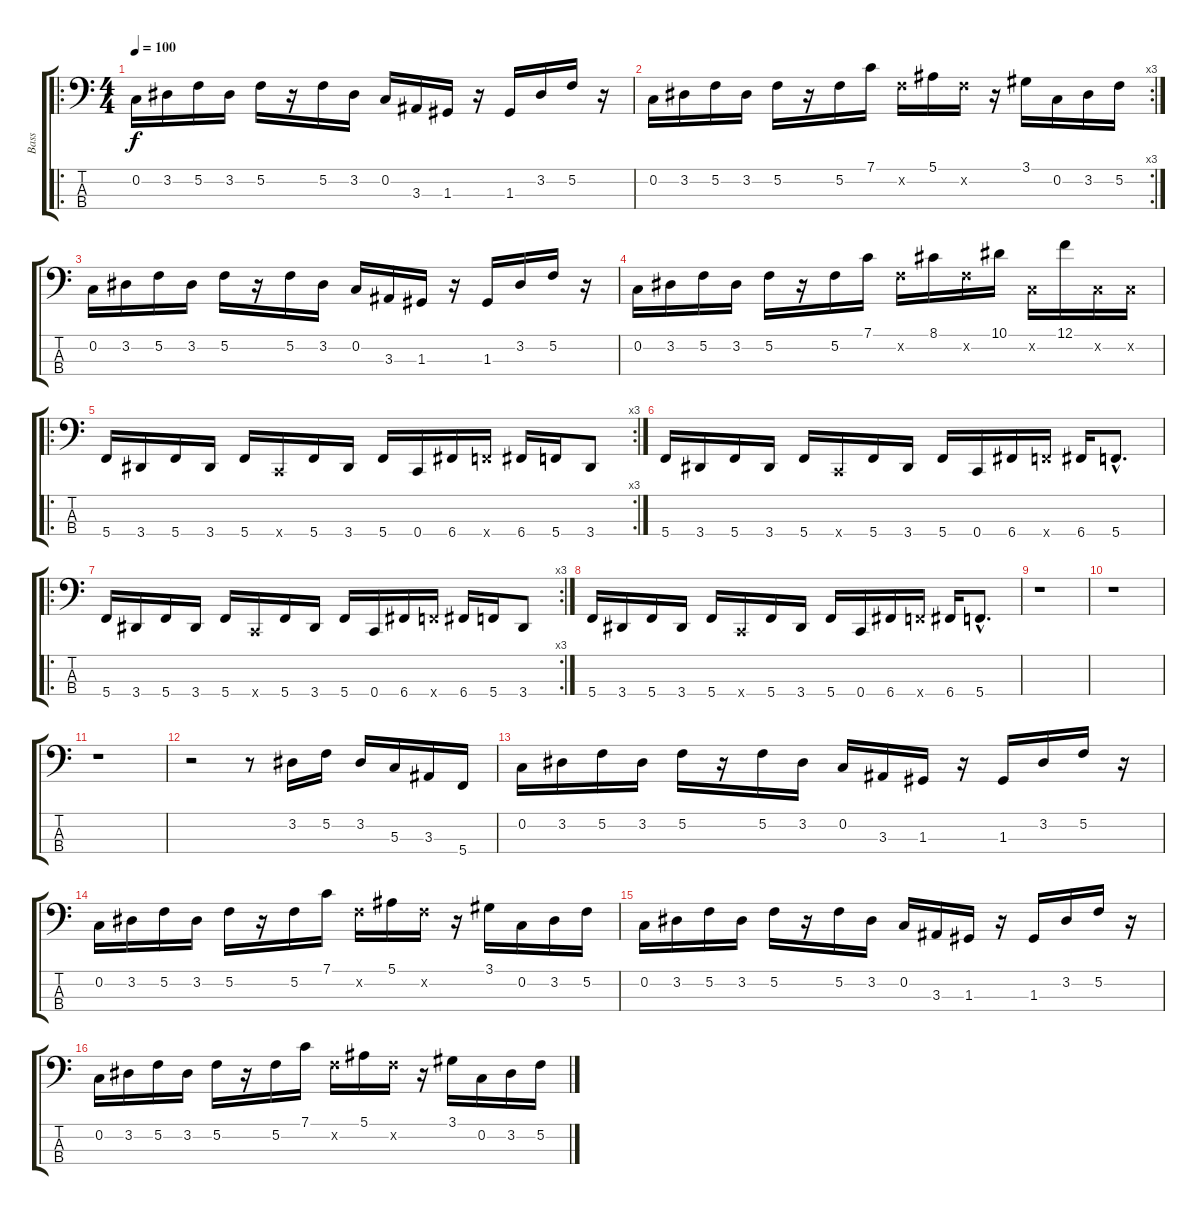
\track ("Bass" "Bass") {instrument electricbasspick}
\staff {score tabs}
\tuning (F2 C2 G1 C1) {hide}
\ro
\ts (4 4)
\tempo 100
\clef f4
\ks c
0.2.16{dy f} 3.2.16 5.2.16 3.2.16 5.2.16 r.16 5.2.16 3.2.16 0.2.16 3.3.16 1.3.16 r.16 1.3.16 3.2.16 5.2.16 r.16 |
\rc 3
0.2.16 3.2.16 5.2.16 3.2.16 5.2.16 r.16 5.2.16 7.1.16 5.2{x}.16 5.1.16 5.2{x}.16 r.16 3.1.16 0.2.16 3.2.16 5.2.16 |
0.2.16 3.2.16 5.2.16 3.2.16 5.2.16 r.16 5.2.16 3.2.16 0.2.16 3.3.16 1.3.16 r.16 1.3.16 3.2.16 5.2.16 r.16 |
0.2.16 3.2.16 5.2.16 3.2.16 5.2.16 r.16 5.2.16 7.1.16 5.2{x}.16 8.1.16 5.2{x}.16 10.1.16 0.2{x}.16 12.1.16 0.2{x}.16 0.2{x}.16 |
\ro
\rc 3
5.4.16 3.4.16 5.4.16 3.4.16 5.4.16 0.4{x}.16 5.4.16 3.4.16 5.4.16 0.4.16 6.4.16 5.4{x}.16 6.4.16 5.4.16 3.4.8 |
5.4.16 3.4.16 5.4.16 3.4.16 5.4.16 0.4{x}.16 5.4.16 3.4.16 5.4.16 0.4.16 6.4.16 5.4{x}.16 6.4.16 5.4{hac}.8{d} |
\ro
\rc 3
5.4.16 3.4.16 5.4.16 3.4.16 5.4.16 0.4{x}.16 5.4.16 3.4.16 5.4.16 0.4.16 6.4.16 5.4{x}.16 6.4.16 5.4.16 3.4.8 |
5.4.16 3.4.16 5.4.16 3.4.16 5.4.16 0.4{x}.16 5.4.16 3.4.16 5.4.16 0.4.16 6.4.16 5.4{x}.16 6.4.16 5.4{hac}.8{d} |
r.1 |
r.1 |
r.1 |
r.2 r.8 3.2.16 5.2.16 3.2.16 5.3.16 3.3.16 5.4.16 |
0.2.16 3.2.16 5.2.16 3.2.16 5.2.16 r.16 5.2.16 3.2.16 0.2.16 3.3.16 1.3.16 r.16 1.3.16 3.2.16 5.2.16 r.16 |
0.2.16 3.2.16 5.2.16 3.2.16 5.2.16 r.16 5.2.16 7.1.16 5.2{x}.16 5.1.16 5.2{x}.16 r.16 3.1.16 0.2.16 3.2.16 5.2.16 |
0.2.16 3.2.16 5.2.16 3.2.16 5.2.16 r.16 5.2.16 3.2.16 0.2.16 3.3.16 1.3.16 r.16 1.3.16 3.2.16 5.2.16 r.16 |
0.2.16 3.2.16 5.2.16 3.2.16 5.2.16 r.16 5.2.16 7.1.16 5.2{x}.16 5.1.16 5.2{x}.16 r.16 3.1.16 0.2.16 3.2.16 5.2.16
